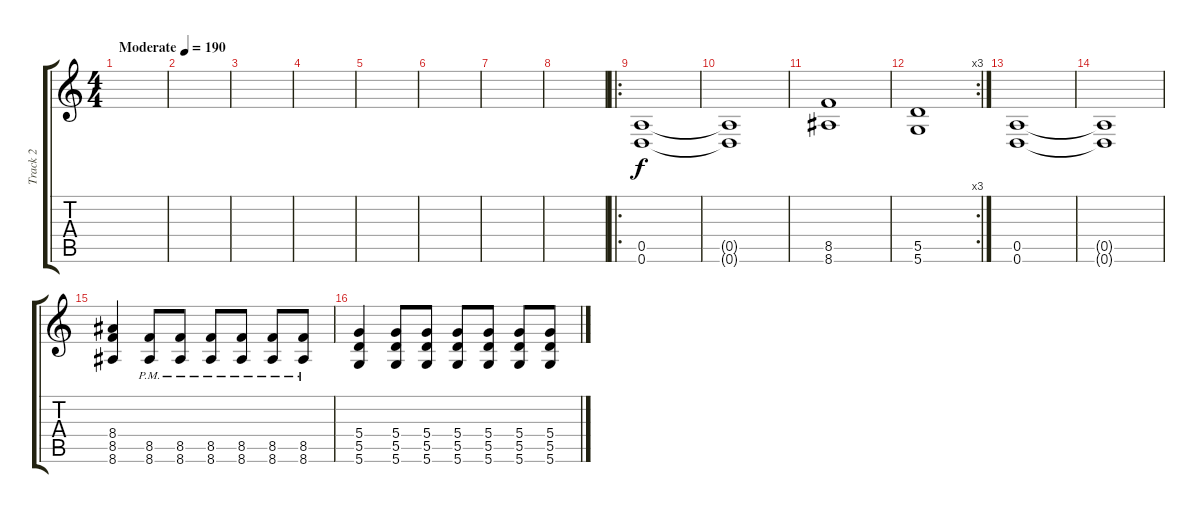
\track ("Track 2" "Track 2") {instrument overdrivenguitar}
\staff {score tabs}
\tuning (E4 B3 G3 D3 A2 D2) {hide}
\ts (4 4)
\tempo (190 "Moderate")
\clef g2
\ks c
|
|
|
|
|
|
|
|
\ro
(0.5 0.6).1 |
(0.5{t} 0.6{t}).1 |
(8.5 8.6).1 |
\rc 3
(5.5 5.6).1 |
(0.5 0.6).1 |
(0.5{t} 0.6{t}).1 |
(8.4 8.5 8.6).4 (8.5{pm} 8.6{pm}).8 (8.5{pm} 8.6{pm}).8 (8.5{pm} 8.6{pm}).8 (8.5{pm} 8.6{pm}).8 (8.5{pm} 8.6{pm}).8 (8.5{pm} 8.6{pm}).8 |
(5.4 5.5 5.6).4 (5.4 5.5 5.6).8 (5.4 5.5 5.6).8 (5.4 5.5 5.6).8 (5.4 5.5 5.6).8 (5.4 5.5 5.6).8 (5.4 5.5 5.6).8
